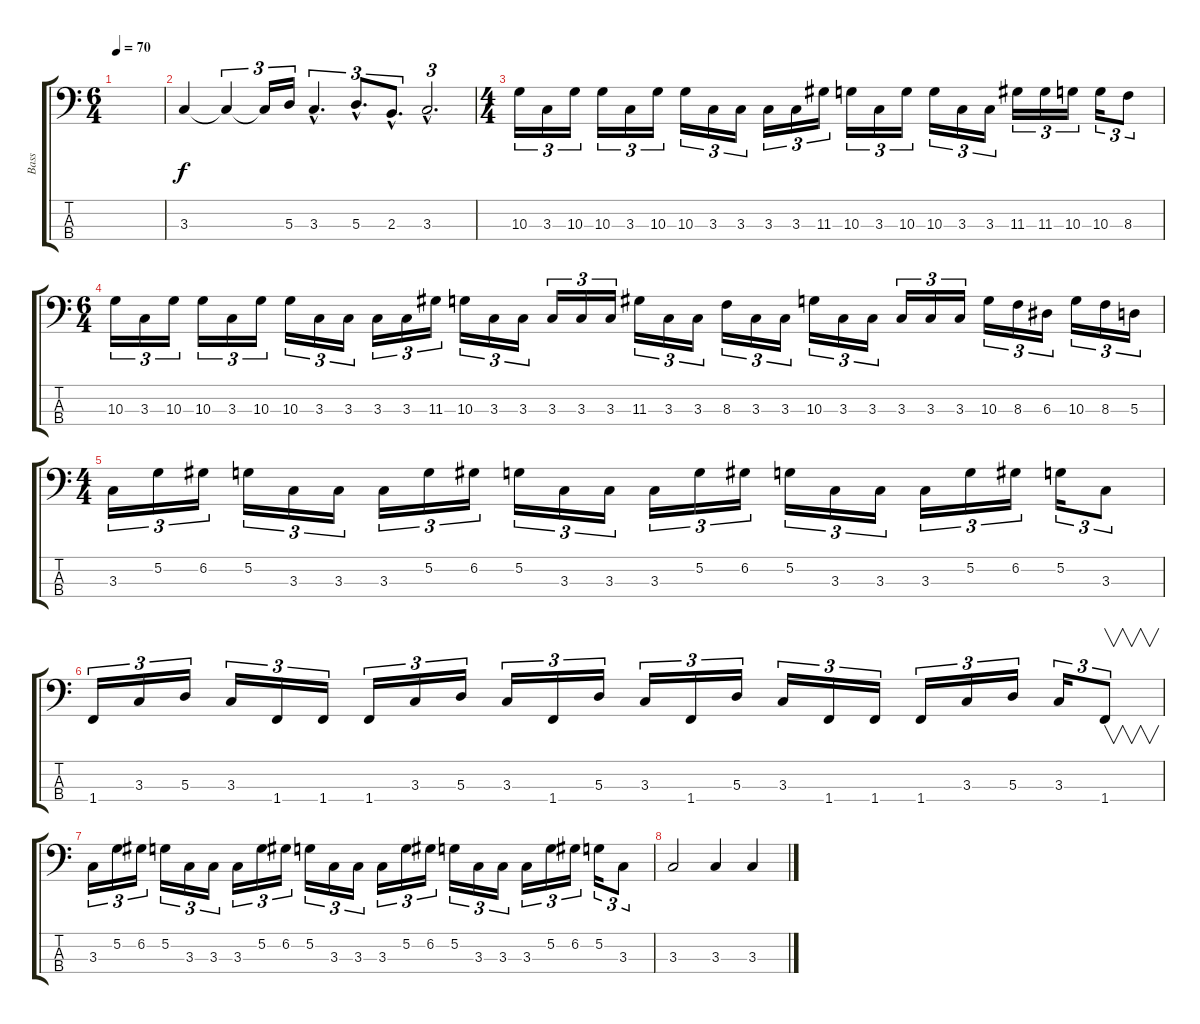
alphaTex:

\track ("Bass" "Bass") {instrument electricbassfinger}
\staff {score tabs}
\tuning (G2 D2 A1 E1) {hide}
\ts (6 4)
\tempo 70
\clef f4
\ks c
|
3.3.4 3.3{t}.4{tu (3 2)} 3.3{t}.16{tu (3 2)} 5.3.16{tu (3 2)} 3.3{hac}.4{d tu (3 2)} 5.3{hac}.8{d tu (3 2)} 2.3{hac}.8{d tu (3 2)} 3.3{hac}.2{d tu (3 2)} |
\ts (4 4)
10.3.16{tu (3 2)} 3.3.16{tu (3 2)} 10.3.16{tu (3 2)} 10.3.16{tu (3 2)} 3.3.16{tu (3 2)} 10.3.16{tu (3 2)} 10.3.16{tu (3 2)} 3.3.16{tu (3 2)} 3.3.16{tu (3 2)} 3.3.16{tu (3 2)} 3.3.16{tu (3 2)} 11.3.16{tu (3 2)} 10.3.16{tu (3 2)} 3.3.16{tu (3 2)} 10.3.16{tu (3 2)} 10.3.16{tu (3 2)} 3.3.16{tu (3 2)} 3.3.16{tu (3 2)} 11.3.16{tu (3 2)} 11.3.16{tu (3 2)} 10.3.16{tu (3 2)} 10.3.16{tu (3 2)} 8.3.8{tu (3 2)} |
\ts (6 4)
10.3.16{tu (3 2)} 3.3.16{tu (3 2)} 10.3.16{tu (3 2)} 10.3.16{tu (3 2)} 3.3.16{tu (3 2)} 10.3.16{tu (3 2)} 10.3.16{tu (3 2)} 3.3.16{tu (3 2)} 3.3.16{tu (3 2)} 3.3.16{tu (3 2)} 3.3.16{tu (3 2)} 11.3.16{tu (3 2)} 10.3.16{tu (3 2)} 3.3.16{tu (3 2)} 3.3.16{tu (3 2)} 3.3.16{tu (3 2)} 3.3.16{tu (3 2)} 3.3.16{tu (3 2)} 11.3.16{tu (3 2)} 3.3.16{tu (3 2)} 3.3.16{tu (3 2)} 8.3.16{tu (3 2)} 3.3.16{tu (3 2)} 3.3.16{tu (3 2)} 10.3.16{tu (3 2)} 3.3.16{tu (3 2)} 3.3.16{tu (3 2)} 3.3.16{tu (3 2)} 3.3.16{tu (3 2)} 3.3.16{tu (3 2)} 10.3.16{tu (3 2)} 8.3.16{tu (3 2)} 6.3.16{tu (3 2)} 10.3.16{tu (3 2)} 8.3.16{tu (3 2)} 5.3.16{tu (3 2)} |
\ts (4 4)
3.3.16{tu (3 2)} 5.2.16{tu (3 2)} 6.2.16{tu (3 2)} 5.2.16{tu (3 2)} 3.3.16{tu (3 2)} 3.3.16{tu (3 2)} 3.3.16{tu (3 2)} 5.2.16{tu (3 2)} 6.2.16{tu (3 2)} 5.2.16{tu (3 2)} 3.3.16{tu (3 2)} 3.3.16{tu (3 2)} 3.3.16{tu (3 2)} 5.2.16{tu (3 2)} 6.2.16{tu (3 2)} 5.2.16{tu (3 2)} 3.3.16{tu (3 2)} 3.3.16{tu (3 2)} 3.3.16{tu (3 2)} 5.2.16{tu (3 2)} 6.2.16{tu (3 2)} 5.2.16{tu (3 2)} 3.3.8{tu (3 2)} |
1.4.16{tu (3 2)} 3.3.16{tu (3 2)} 5.3.16{tu (3 2)} 3.3.16{tu (3 2)} 1.4.16{tu (3 2)} 1.4.16{tu (3 2)} 1.4.16{tu (3 2)} 3.3.16{tu (3 2)} 5.3.16{tu (3 2)} 3.3.16{tu (3 2)} 1.4.16{tu (3 2)} 5.3.16{tu (3 2)} 3.3.16{tu (3 2)} 1.4.16{tu (3 2)} 5.3.16{tu (3 2)} 3.3.16{tu (3 2)} 1.4.16{tu (3 2)} 1.4.16{tu (3 2)} 1.4.16{tu (3 2)} 3.3.16{tu (3 2)} 5.3.16{tu (3 2)} 3.3.16{tu (3 2)} 1.4.8{v tu (3 2)} |
3.3.16{tu (3 2)} 5.2.16{tu (3 2)} 6.2.16{tu (3 2)} 5.2.16{tu (3 2)} 3.3.16{tu (3 2)} 3.3.16{tu (3 2)} 3.3.16{tu (3 2)} 5.2.16{tu (3 2)} 6.2.16{tu (3 2)} 5.2.16{tu (3 2)} 3.3.16{tu (3 2)} 3.3.16{tu (3 2)} 3.3.16{tu (3 2)} 5.2.16{tu (3 2)} 6.2.16{tu (3 2)} 5.2.16{tu (3 2)} 3.3.16{tu (3 2)} 3.3.16{tu (3 2)} 3.3.16{tu (3 2)} 5.2.16{tu (3 2)} 6.2.16{tu (3 2)} 5.2.16{tu (3 2)} 3.3.8{tu (3 2)} |
3.3.2 3.3.4 3.3.4
